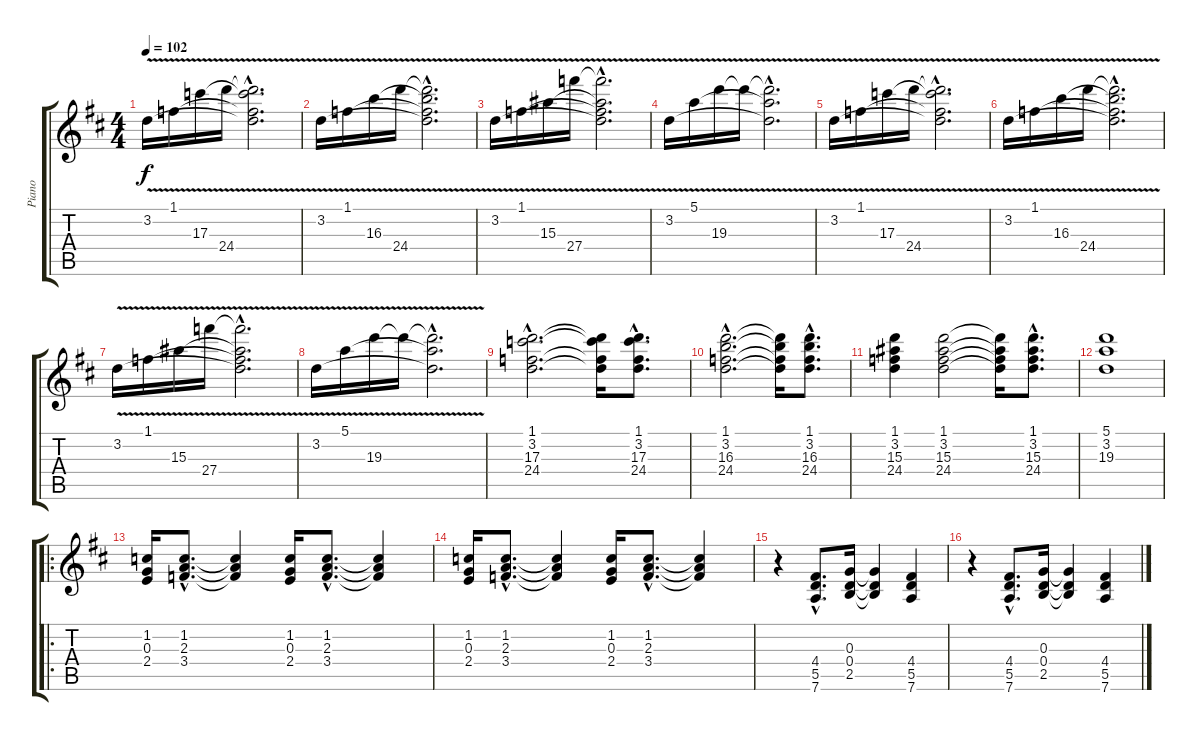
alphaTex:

\track ("Piano" "Piano") {instrument brightacousticpiano}
\staff {score tabs}
\tuning (E5 B4 G4 D4 A3 D3) {hide}
\ts (4 4)
\tempo 102
\clef g2
\ks d
3.2{v}.16{dy f instrument brightacousticpiano} 1.1{v}.16 17.3{v}.16 24.4{v}.16 (1.1{hac t} 3.2{hac t} 17.3{hac t} 24.4{hac t}).2{d} |
3.2{v}.16 1.1{v}.16 16.3{v}.16 24.4{v}.16 (1.1{hac t} 3.2{hac t} 16.3{hac t} 24.4{hac t}).2{d} |
3.2{v}.16 1.1{v}.16 15.3{v}.16 27.4{v}.16 (1.1{hac t} 3.2{hac t} 15.3{hac t} 27.4{hac t}).2{d} |
3.2{v}.16 5.1{v}.16 19.3{v}.16 19.3{t}.16 (5.1{hac t} 3.2{hac t} 19.3{hac t}).2{d} |
3.2{v}.16 1.1{v}.16 17.3{v}.16 24.4{v}.16 (1.1{hac t} 3.2{hac t} 17.3{hac t} 24.4{hac t}).2{d} |
3.2{v}.16 1.1{v}.16 16.3{v}.16 24.4{v}.16 (1.1{hac t} 3.2{hac t} 16.3{hac t} 24.4{hac t}).2{d} |
3.2{v}.16 1.1{v}.16 15.3{v}.16 27.4{v}.16 (1.1{hac t} 3.2{hac t} 15.3{hac t} 27.4{hac t}).2{d} |
3.2{v}.16 5.1{v}.16 19.3{v}.16 19.3{t}.16 (5.1{hac t} 3.2{hac t} 19.3{hac t}).2{d} |
(1.1{hac} 3.2{hac} 17.3{hac} 24.4{hac}).2{d} (1.1{t} 3.2{t} 17.3{t} 24.4{t}).16 (1.1{hac} 3.2{hac} 17.3{hac} 24.4{hac}).8{d} |
(1.1{hac} 3.2{hac} 16.3{hac} 24.4{hac}).2{d} (1.1{t} 3.2{t} 16.3{t} 24.4{t}).16 (1.1{hac} 3.2{hac} 16.3{hac} 24.4{hac}).8{d} |
(1.1 3.2 15.3 24.4).4 (1.1 3.2 15.3 24.4).2 (1.1{t} 3.2{t} 15.3{t} 24.4{t}).16 (1.1{hac} 3.2{hac} 15.3{hac} 24.4{hac}).8{d} |
(5.1 3.2 19.3).1 |
\ro
(1.2 0.3 2.4).16 (1.2{hac} 2.3{hac} 3.4{hac}).8{d} (1.2{t} 2.3{t} 3.4{t}).4 (1.2 0.3 2.4).16 (1.2{hac} 2.3{hac} 3.4{hac}).8{d} (1.2{t} 2.3{t} 3.4{t}).4 |
(1.2 0.3 2.4).16 (1.2{hac} 2.3{hac} 3.4{hac}).8{d} (1.2{t} 2.3{t} 3.4{t}).4 (1.2 0.3 2.4).16 (1.2{hac} 2.3{hac} 3.4{hac}).8{d} (1.2{t} 2.3{t} 3.4{t}).4 |
r.4 (4.4{hac} 5.5{hac} 7.6{hac}).8{d} (0.3 0.4 2.5).16 (0.3{t} 0.4{t} 2.5{t}).4 (4.4 5.5 7.6).4 |
r.4 (4.4{hac} 5.5{hac} 7.6{hac}).8{d} (0.3 0.4 2.5).16 (0.3{t} 0.4{t} 2.5{t}).4 (4.4 5.5 7.6).4
